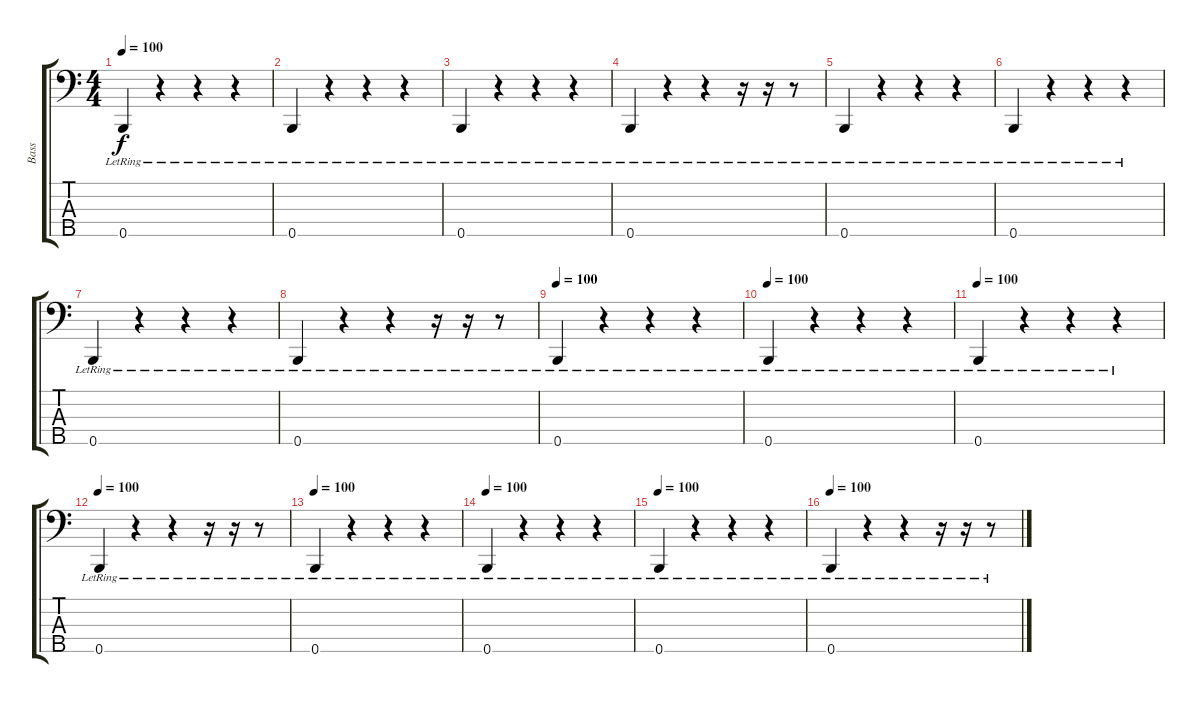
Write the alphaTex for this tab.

\track ("Bass" "Bass") {instrument electricbasspick}
\staff {score tabs}
\tuning (G2 D2 A1 E1 B0) {hide}
\ts (4 4)
\tempo 100
\clef f4
\ks c
0.5{lr}.4{dy f} r.4 r.4 r.4 |
0.5{lr}.4 r.4 r.4 r.4 |
0.5{lr}.4 r.4 r.4 r.4 |
0.5{lr}.4 r.4 r.4 r.16 r.16 r.8 |
0.5{lr}.4 r.4 r.4 r.4 |
0.5{lr}.4 r.4 r.4 r.4 |
0.5{lr}.4 r.4 r.4 r.4 |
0.5{lr}.4 r.4 r.4 r.16 r.16 r.8 |
\tempo 100
0.5{lr}.4 r.4 r.4 r.4 |
\tempo 100
0.5{lr}.4 r.4 r.4 r.4 |
\tempo 100
0.5{lr}.4 r.4 r.4 r.4 |
\tempo 100
0.5{lr}.4 r.4 r.4 r.16 r.16 r.8 |
\tempo 100
0.5{lr}.4 r.4 r.4 r.4 |
\tempo 100
0.5{lr}.4 r.4 r.4 r.4 |
\tempo 100
0.5{lr}.4 r.4 r.4 r.4 |
\tempo 100
0.5{lr}.4 r.4 r.4 r.16 r.16 r.8
